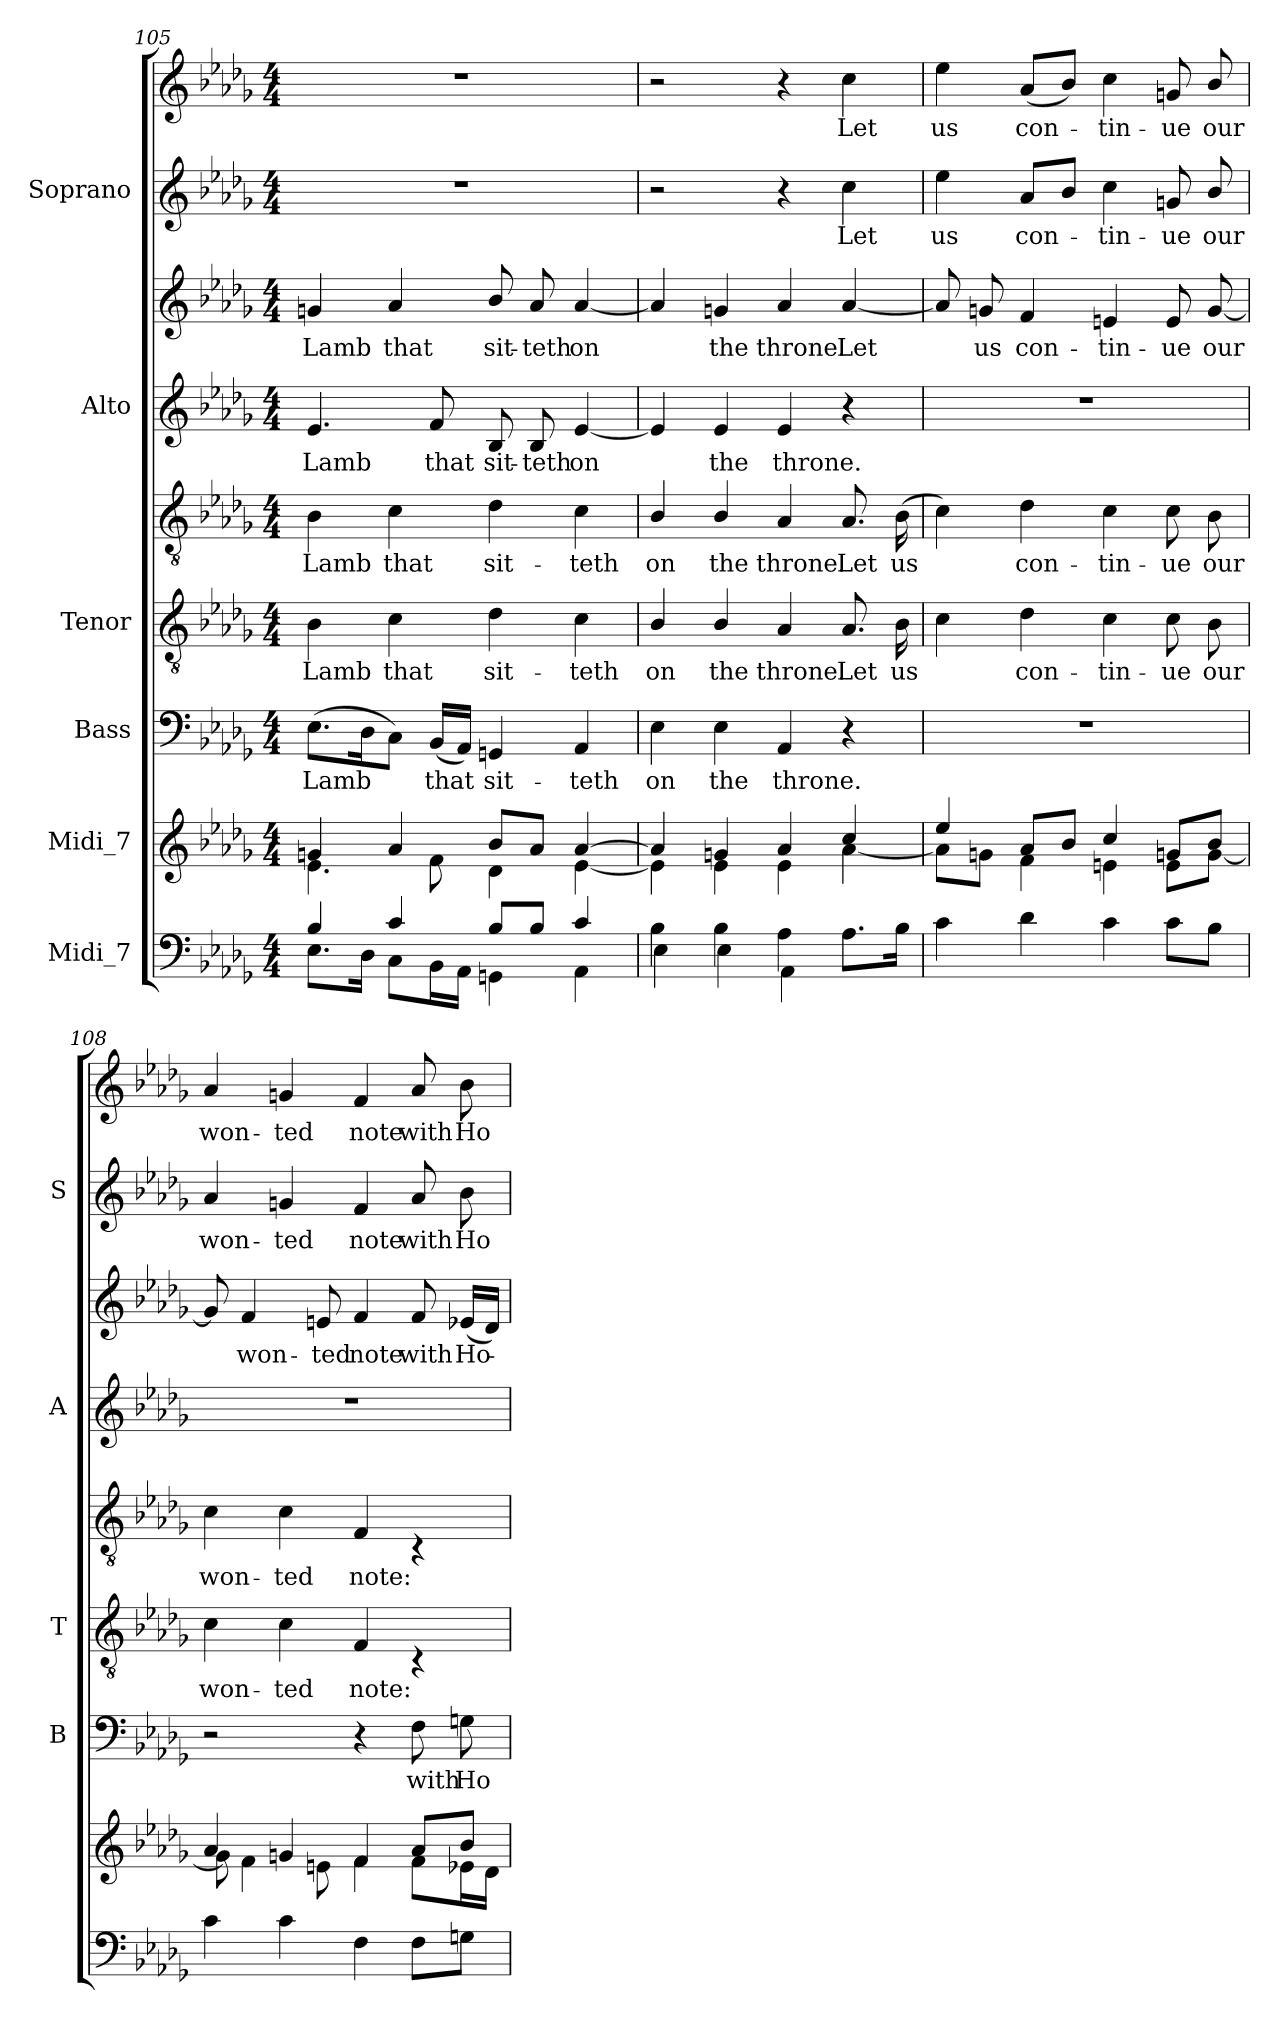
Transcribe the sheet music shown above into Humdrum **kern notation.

**kern	**kern	**kern	**text	**kern	**text	**kern	**text	**kern	**text	**kern	**text	**kern	**text	**kern	**text
*part6	*part5	*part4	*part4	*part3	*part3	*part3	*part3	*part2	*part2	*part2	*part2	*part1	*part1	*part1	*part1
*staff9	*staff8	*staff7	*staff7	*staff6	*staff6	*staff5	*staff5	*staff4	*staff4	*staff3	*staff3	*staff2	*staff2	*staff1	*staff1
*I"Midi_7	*I"Midi_7	*I"Bass	*	*I"Tenor	*	*	*	*I"Alto	*	*	*	*I"Soprano	*	*	*
*	*	*I'B	*	*I'T	*	*	*	*I'A	*	*	*	*I'S	*	*	*
!!LO:LB:g=z
*clefF4	*clefG2	*clefF4	*	*clefGv2	*	*clefGv2	*	*clefG2	*	*clefG2	*	*clefG2	*	*clefG2	*
*k[b-e-a-d-g-]	*k[b-e-a-d-g-]	*k[b-e-a-d-g-]	*	*k[b-e-a-d-g-]	*	*k[b-e-a-d-g-]	*	*k[b-e-a-d-g-]	*	*k[b-e-a-d-g-]	*	*k[b-e-a-d-g-]	*	*k[b-e-a-d-g-]	*
*D-:	*D-:	*D-:	*	*D-:	*	*D-:	*	*D-:	*	*D-:	*	*D-:	*	*D-:	*
*M4/4	*M4/4	*M4/4	*	*M4/4	*	*M4/4	*	*M4/4	*	*M4/4	*	*M4/4	*	*M4/4	*
=105	=105	=105	=105	=105	=105	=105	=105	=105	=105	=105	=105	=105	=105	=105	=105
*^	*^	*	*	*	*	*	*	*	*	*	*	*	*	*	*
!	!	!	!	!	!LO:LY:b	!	!LO:LY:b	!	!LO:LY:b	!	!LO:LY:b	!	!LO:LY:b	!	!	!	!
4B-/	8.E-\L	4gn/	4.e-\	(>8.E-L	Lamb	4B-	Lamb	4B-	Lamb	4.e-	Lamb	4gn	Lamb	1r	.	1r	.
.	16D-\J	.	.	16D-	.	.	.	.	.	.	.	.	.	.	.	.	.
!	!	!	!	!	!	!	!LO:LY:b	!	!LO:LY:b	!	!	!	!LO:LY:b	!	!	!	!
4c/	8C\L	4a-/	.	8CJ)	.	4c	that	4c	that	.	.	4a-	that	.	.	.	.
!	!	!	!	!	!LO:LY:b	!	!	!	!	!	!LO:LY:b	!	!	!	!	!	!
.	16BB-\L	.	8f\	(<16BB-LL	that	.	.	.	.	8f	that	.	.	.	.	.	.
.	16AA-\JJ	.	.	16AA-JJ)	.	.	.	.	.	.	.	.	.	.	.	.	.
!	!	!	!	!	!LO:LY:b	!	!LO:LY:b	!	!LO:LY:b	!	!LO:LY:b	!	!LO:LY:b	!	!	!	!
8B-/L	4GGn\	8b-/L	4d-\	4GGn	sit-	4d-	sit-	4d-	sit-	8B-	sit-	8b-/	sit-	.	.	.	.
!	!	!	!	!	!	!	!	!	!	!	!LO:LY:b	!	!LO:LY:b	!	!	!	!
8B-\J	.	8a-/J	.	.	.	.	.	.	.	8B-	-teth	8a-	-teth	.	.	.	.
!	!	!	!	!	!LO:LY:b	!	!LO:LY:b	!	!LO:LY:b	!	!LO:LY:b	!	!LO:LY:b	!	!	!	!
4c/	4AA-\	[4a-/	[4e-\	4AA-	-teth	4c	-teth	4c	-teth	[4e-	on	[4a-	on	.	.	.	.
=106	=106	=106	=106	=106	=106	=106	=106	=106	=106	=106	=106	=106	=106	=106	=106	=106	=106
!	!	!	!	!	!LO:LY:b	!	!LO:LY:b	!	!LO:LY:b	!	!	!	!	!	!	!	!
4B-\	4E-\	4a-/]	4e-\]	4E-	on	4B-/	on	4B-/	on	4e-]	.	4a-]	.	2r	.	2r	.
!	!	!	!	!	!LO:LY:b	!	!LO:LY:b	!	!LO:LY:b	!	!LO:LY:b	!	!LO:LY:b	!	!	!	!
4B-\	4E-\	4gn/	4e-\	4E-	the	4B-/	the	4B-/	the	4e-	the	4gn	the	.	.	.	.
!	!	!	!	!	!LO:LY:b	!	!LO:LY:b	!	!LO:LY:b	!	!LO:LY:b	!	!LO:LY:b	!	!	!	!
4A-\	4AA-\	4a-/	4e-\	4AA-	throne.	4A-	throne.	4A-	throne.	4e-	throne.	4a-	throne.	4r	.	4r	.
!	!	!	!	!	!	!	!LO:LY:b	!	!LO:LY:b	!	!	!	!LO:LY:b	!	!LO:LY:b	!	!LO:LY:b
4ryy	8.A-\L	4cc/	[4a-\	4r	.	8.A-	Let	8.A-	Let	4r	.	[4a-	Let	4cc	Let	4cc	Let
!	!	!	!	!	!	!	!LO:LY:b	!	!LO:LY:b	!	!	!	!	!	!	!	!
.	16B-\J	.	.	.	.	16B-LL	us	(>16B-LL	us	.	.	.	.	.	.	.	.
=107	=107	=107	=107	=107	=107	=107	=107	=107	=107	=107	=107	=107	=107	=107	=107	=107	=107
!	!	!	!	!	!	!	!	!	!	!	!	!	!	!	!LO:LY:b	!	!LO:LY:b
1ryy	4c\	4ee-/	8a-\L]	1r	.	4c	.	4c)	.	1r	.	8a-]	.	4ee-	us	4ee-	us
!	!	!	!	!	!	!	!	!	!	!	!	!	!LO:LY:b	!	!	!	!
.	.	.	8gn\J	.	.	.	.	.	.	.	.	8gn	us	.	.	.	.
!	!	!	!	!	!	!	!LO:LY:b	!	!LO:LY:b	!	!	!	!LO:LY:b	!	!LO:LY:b	!	!LO:LY:b
.	4d-\	8a-/L	4f\	.	.	4d-	con-	4d-	con-	.	.	4f	con-	8a-L	con-	(<8a-L	con-
.	.	8b-/J	.	.	.	.	.	.	.	.	.	.	.	8b-J	.	8b-J)	.
!	!	!	!	!	!	!	!LO:LY:b	!	!LO:LY:b	!	!	!	!LO:LY:b	!	!LO:LY:b	!	!LO:LY:b
.	4c\	4cc/	4en\	.	.	4c	-tin-	4c	-tin-	.	.	4en	-tin-	4cc	tin-	4cc	tin-
!	!	!	!	!	!	!	!LO:LY:b	!	!LO:LY:b	!	!	!	!LO:LY:b	!	!LO:LY:b	!	!LO:LY:b
.	8c\L	8gn/L	8e\L	.	.	8cJ	-ue	8cJ	-ue	.	.	8e	-ue	8gn	-ue	8gn	-ue
!	!	!	!	!	!	!	!LO:LY:b	!	!LO:LY:b	!	!	!	!LO:LY:b	!	!LO:LY:b	!	!LO:LY:b
.	8B-\J	8b-/J	[8g\J	.	.	8B-	our	8B-	our	.	.	[8g	our	8b-/	our	8b-/	our
=108	=108	=108	=108	=108	=108	=108	=108	=108	=108	=108	=108	=108	=108	=108	=108	=108	=108
!	!	!	!	!	!	!	!LO:LY:b	!	!LO:LY:b	!	!	!	!	!	!LO:LY:b	!	!LO:LY:b
1ryy	4c\	4a-/	8gn\]	2r	.	4c	won-	4c	won-	1r	.	8g]	.	4a-	won-	4a-	won-
!	!	!	!	!	!	!	!	!	!	!	!	!	!LO:LY:b	!	!	!	!
.	.	.	4f\	.	.	.	.	.	.	.	.	4f	won-	.	.	.	.
!	!	!	!	!	!	!	!LO:LY:b	!	!LO:LY:b	!	!	!	!	!	!LO:LY:b	!	!LO:LY:b
.	4c\	4gn/	.	.	.	4c	-ted	4c	-ted	.	.	.	.	4gn	-ted	4gn	-ted
!	!	!	!	!	!	!	!	!	!	!	!	!	!LO:LY:b	!	!	!	!
.	.	.	8en\	.	.	.	.	.	.	.	.	8en	-ted	.	.	.	.
!	!	!	!	!	!	!	!LO:LY:b	!	!LO:LY:b	!	!	!	!LO:LY:b	!	!LO:LY:b	!	!LO:LY:b
.	4F\	4f/	4f\	4r	.	4F	note:	4F	note:	.	.	4f	note	4f	note	4f	note
!	!	!	!	!	!LO:LY:b	!	!	!	!	!	!	!	!LO:LY:b	!	!LO:LY:b	!	!LO:LY:b
.	8F\L	8a-/L	8f\L	8F	with	4rBB	.	4rBB	.	.	.	8f	with	8a-	with	8a-	with
!	!	!	!	!	!LO:LY:b	!	!	!	!	!	!	!	!LO:LY:b	!	!LO:LY:b	!	!LO:LY:b
.	8Gn\J	8b-/J	16e-X\L	8Gn	Ho-	.	.	.	.	.	.	(<16e-XLL	Ho-	8b-	Ho-	8b-	Ho-
.	.	.	16d-\JJ	.	.	.	.	.	.	.	.	16d-JJ)	.	.	.	.	.
*v	*v	*	*	*	*	*	*	*	*	*	*	*	*	*	*	*	*
*	*v	*v	*	*	*	*	*	*	*	*	*	*	*	*	*	*
=	=	=	=	=	=	=	=	=	=	=	=	=	=	=	=
*-	*-	*-	*-	*-	*-	*-	*-	*-	*-	*-	*-	*-	*-	*-	*-
